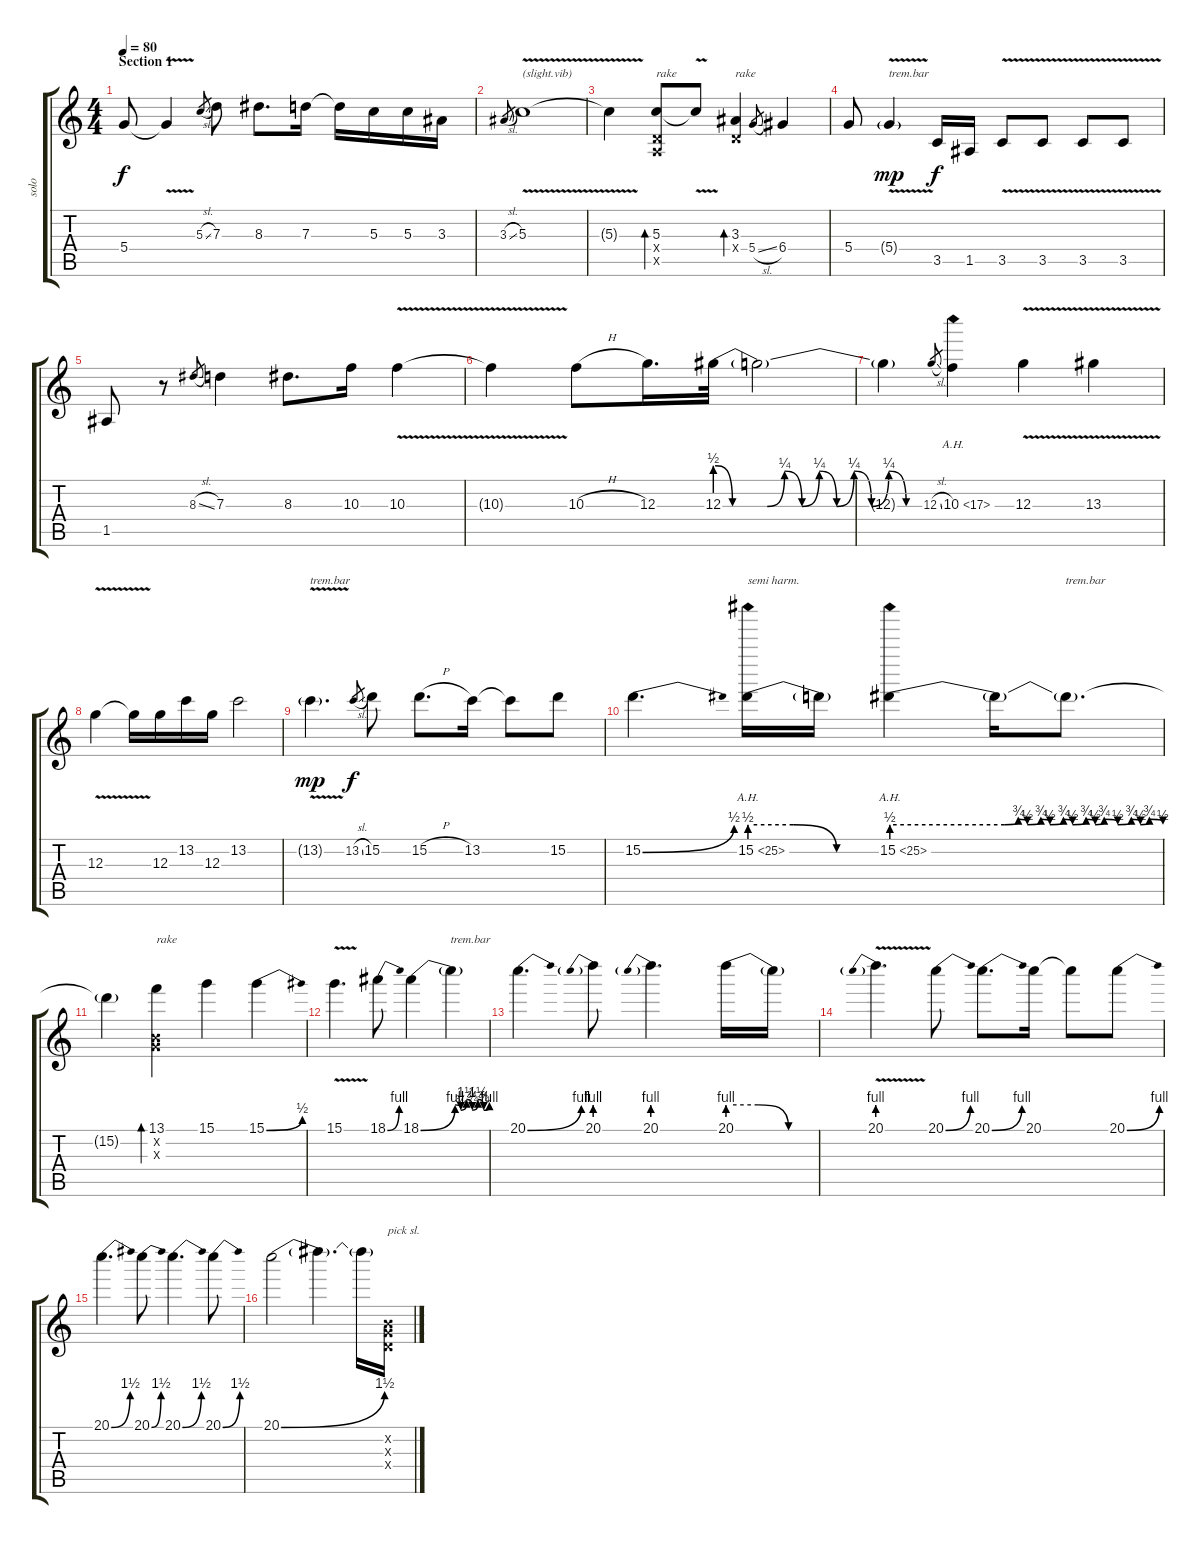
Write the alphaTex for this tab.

\track ("solo" "solo") {instrument distortionguitar}
\staff {score tabs}
\tuning (E4 B3 G3 D3 A2 E2) {hide}
\ts (4 4)
\section ("" "Section 1")
\tempo 80
\clef g2
\ks c
5.4.8{dy f} 5.4{v t}.4 5.3{sl}.8{gr} 7.3.8 8.3.8{d} 7.3.16 7.3{t}.16 5.3.16 5.3.16 3.3.16 |
3.3{sl}.8{gr} 5.3{v}.1{txt "(slight.vib)"} |
5.3{t}.4 (5.3 0.4{x} 0.5{x}).8{bd 240 txt "rake"} 5.3{v t}.8 (3.3 0.4{x}).4{bd 240 txt "rake"} 5.4{sl}.8{gr} 6.4.4 |
5.4.8 5.4{v g}.4{txt "trem.bar" dy mp} 3.5.16{dy f} 1.5.16 3.5{v}.8 3.5{v}.8 3.5{v}.8 3.5{v}.8 |
1.5.8 r.8 8.3{sl}.8{gr} 7.3.4 8.3.8{d} 10.3.16 10.3{v}.4 |
10.3{t}.4 10.3{h}.8 12.3.16{d} 12.3{be (custom 0 2 5 0 15 0 20 1 25 0 30 1 35 0 40 1 45 0 50 1 55 0 60 0)}.32 12.3{t}.2 |
12.3{t}.4 12.3{sl}.8{gr} 10.3{ah 7}.4 12.3{v}.4 13.3{v}.4 |
12.3{v}.4 12.3{t}.16 12.3.16 13.2.16 12.3.16 13.2.2 |
13.2{v g}.4{d txt "trem.bar" dy mp} 13.2{sl}.8{gr dy f} 15.2.8 15.2{h}.8{d} 13.2.16 13.2{t}.8 15.2.8 |
15.2{be (bend 0 0 60 2)}.4{d} 15.2{be (custom 0 2 20 2 40 0 60 0) ah 10}.16{txt "semi harm."} 15.2{t}.16 15.2{be (custom 0 2 25 2 28 3 30 2 33 3 35 2 38 3 40 2 43 3 45 2 47 3 50 2 53 3 55 2 57 3 60 2) ah 10}.4 15.2{t}.16 15.2{t}.8{d txt "trem.bar"} |
15.2{t}.4 (13.1 0.2{x} 0.3{x}).4{bd 240 txt "rake"} 15.1.4 15.1{be (bend 0 0 60 2)}.4 |
15.1{v}.4{d} 18.1{be (bend 0 0 60 4)}.8 18.1{be (custom 0 0 30 4 35 3 40 5 45 3 50 5 55 3 60 4)}.4 18.1{t}.4{txt "trem.bar"} |
20.1{be (bend 0 0 60 4)}.4{d} 20.1{be (prebend 0 4 60 4)}.8 20.1{be (prebend 0 4 60 4)}.4{d} 20.1{be (custom 0 4 20 4 40 0 60 0)}.16 20.1{t}.16 |
20.1{be (prebend 0 4 60 4) v}.4{d} 20.1{be (bend 0 0 60 4)}.8 20.1{be (bend 0 0 60 4)}.8{d} 20.1.16 20.1{t}.8 20.1{be (bend 0 0 60 4)}.8 |
20.1{be (bend 0 0 60 6)}.4{d} 20.1{be (bend 0 0 60 6)}.8 20.1{be (bend 0 0 60 6)}.4{d} 20.1{be (bend 0 0 60 6)}.8 |
20.1{be (bend 0 0 60 6)}.2 20.1{t}.4{d} 20.1{t}.16 (0.2{x} 0.3{x} 0.4{x}).16{txt "pick sl." instrument guitarfretnoise}
